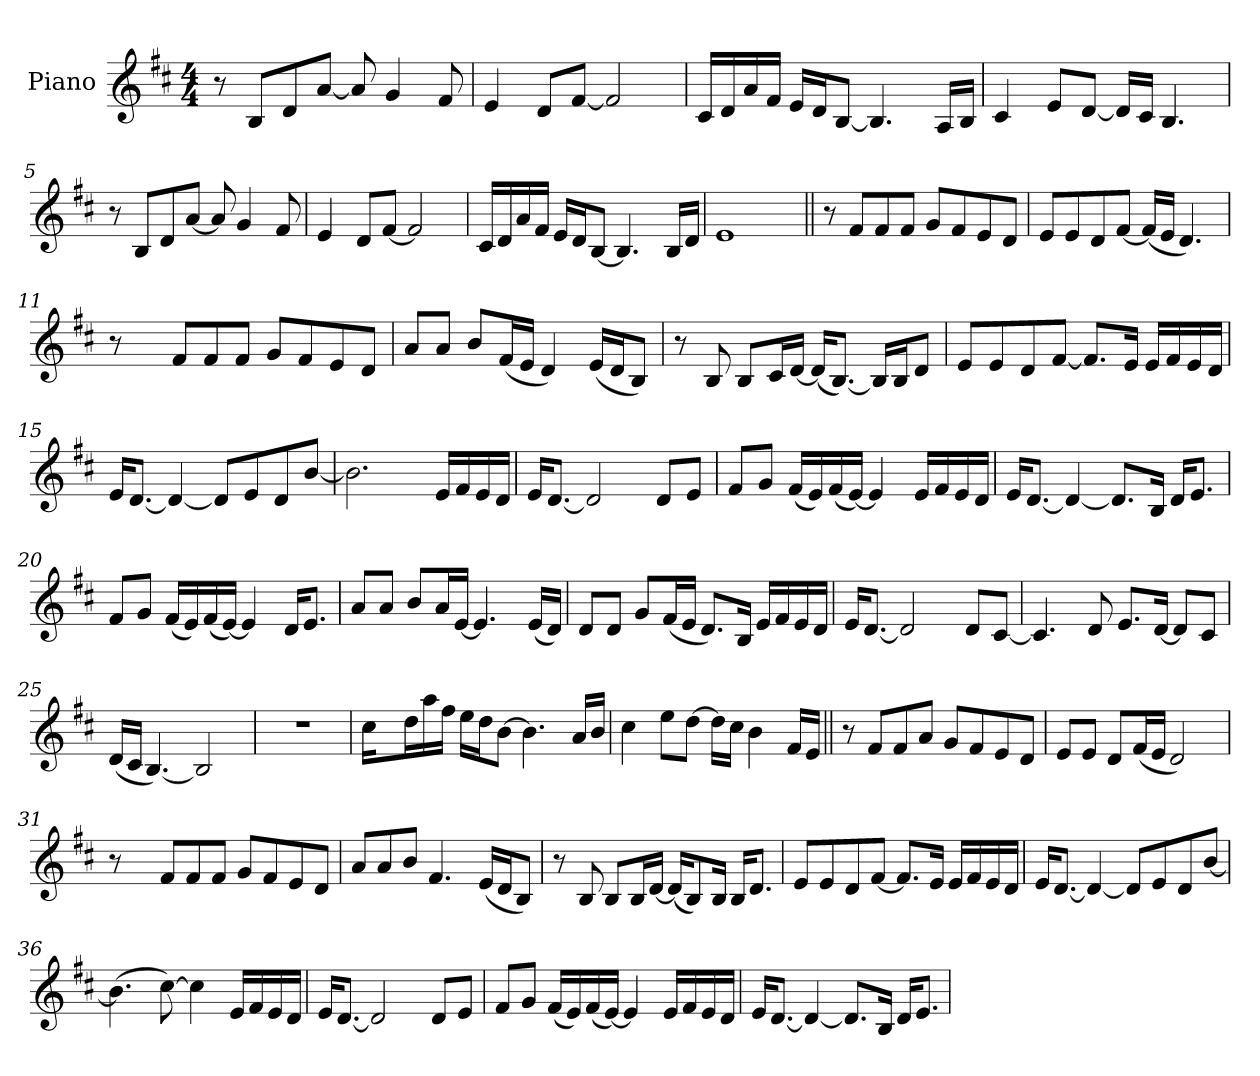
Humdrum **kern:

**kern
*part1
*staff1
*I"Piano
*I'Pno.
*clefG2
*k[f#c#]
*M4/4
*MM100
=1
8r
8BL
8d
[8aJ
8a]
4g
8f#
=2
4e
8dL
[8f#J
2f#]
=3
16c#LL
16d
16a
16f#JJ
16eLL
16dJ
[8BJ
4.B]
16ALL
16BJJ
=4
4c#
8eL
[8dJ
16dLL]
16c#JJ
4.B
=5
8r
8BL
8d
[8aJ
8a]
4g
8f#
=6
4e
8dL
[8f#J
2f#]
=7
16c#LL
16d
16a
16f#JJ
16eLL
16dJ
[8BJ
4.B]
16BLL
16dJJ
=8
1e
=9||
8r
8f#L
8f#
8f#J
8gL
8f#
8e
8dJ
=10
8eL
8e
8d
[8f#J
(<16f#LL]
16eJJ
4.d)
=11
8r
8ryy
8f#L
8f#
8f#J
8gL
8f#
8e
8dJ
=12
8aL
8aJ
8bL
(<16f#L
16eJJ
4d)
(<16eLL
16dJ
8BJ)
=13
8r
8B
8BL
16c#L
[16dJJ
(<16dKL]
[8.BJ)
16BLL]
16BJ
8dJ
=14
8eL
8e
8d
[8f#J
8.f#L]
16eJk
16eLL
16f#
16e
16dJJ
=15
16eKL
[8.dJ
4d_
8dL]
8e
8d
[8bJ
=16
2.b]
16eLL
16f#
16e
16dJJ
=17
16eKL
[8.dJ
2d]
8dL
8eJ
=18
8f#L
8gJ
(<16f#LL
16e)
(<16f#
[16eJJ)
4e]
16eLL
16f#
16e
16dJJ
=19
16eKL
[8.dJ
4d_
8.dL]
16BJk
16dKL
8.eJ
=20
8f#L
8gJ
(<16f#LL
16e)
(<16f#
[16eJJ)
4e]
16dKL
8.eJ
=21
8aL
8aJ
8bL
16aL
[16eJJ
4.e]
(<16eLL
16dJJ)
=22
8dL
8dJ
8gL
(<16f#L
16eJJ
8.dL)
16BJk
16eLL
16f#
16e
16dJJ
=23
16eKL
[8.dJ
2d]
8dL
[8c#J
=24
4.c#]
8d
8.eL
[16dJk
8dL]
8c#J
=25
(<16dLL
16c#JJ
[4.B)
2B]
=26
1r
=27
16cc#!LL
8ryy
16dd!
16aa!
16ff#!JJ
16ee!LL
16dd!J
[8b!J
4.b!]
16a!LL
16b!JJ
=28
4cc#!
8ee!L
[8dd!J
16dd!LL]
16cc#!JJ
4b!
16f#!LL
16e!JJ
=29||
8r
8f#L
8f#
8aJ
8gL
8f#
8e
8dJ
=30
8eL
8eJ
8dL
(<16f#L
16eJJ
2d)
=31
8r
8ryy
8f#L
8f#
8f#J
8gL
8f#
8e
8dJ
=32
8aL
8a
8bJ
4.f#
(<16eLL
16dJ
8BJ)
=33
8r
8B
8BL
16BL
[16dJJ
(<16dKL]
8B)
16BJk
16BKL
8.dJ
=34
8eL
8e
8d
[8f#J
8.f#L]
16eJk
16eLL
16f#
16e
16dJJ
=35
16eKL
[8.dJ
4d_
8dL]
8e
8d
[8bJ
=36
(>4.b]
[8cc#)
4cc#]
16eLL
16f#
16e
16dJJ
=37
16eKL
[8.dJ
2d]
8dL
8eJ
=38
8f#L
8gJ
(<16f#LL
16e)
(<16f#
[16eJJ)
4e]
16eLL
16f#
16e
16dJJ
=39
16eKL
[8.dJ
4d_
8.dL]
16BJk
16dKL
8.eJ
=
*-
